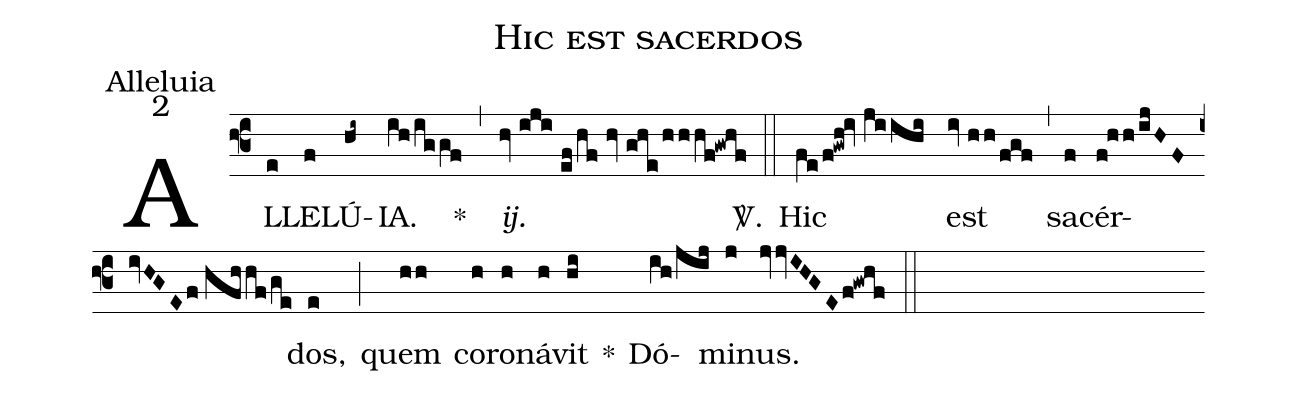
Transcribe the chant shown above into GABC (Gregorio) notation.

name:Hic est sacerdos;
office-part:Alleluia;
mode:2;
%%
(f3) AL(e)LE(f)LÚ(hi~)IA.(ih/iggf) *(,) <i>ij.</i>(hv//iji//ef/hf//hv//ghe/hhhf!gwhf) <sp>V/</sp>.(::) Hic(fe/f!gwh!iv//jiihi) est(iv//hh/fgf) (,) sa(f)cér(f!hh/ijHF/ivHGE/f//hfhhf/ge)dos,(e) (;) quem(hh) co(h)ro(h)ná(h)vit(hi) *() Dó(ih/jij)mi(j)nus.(jvvIHGE/f!gwhf) (::)
